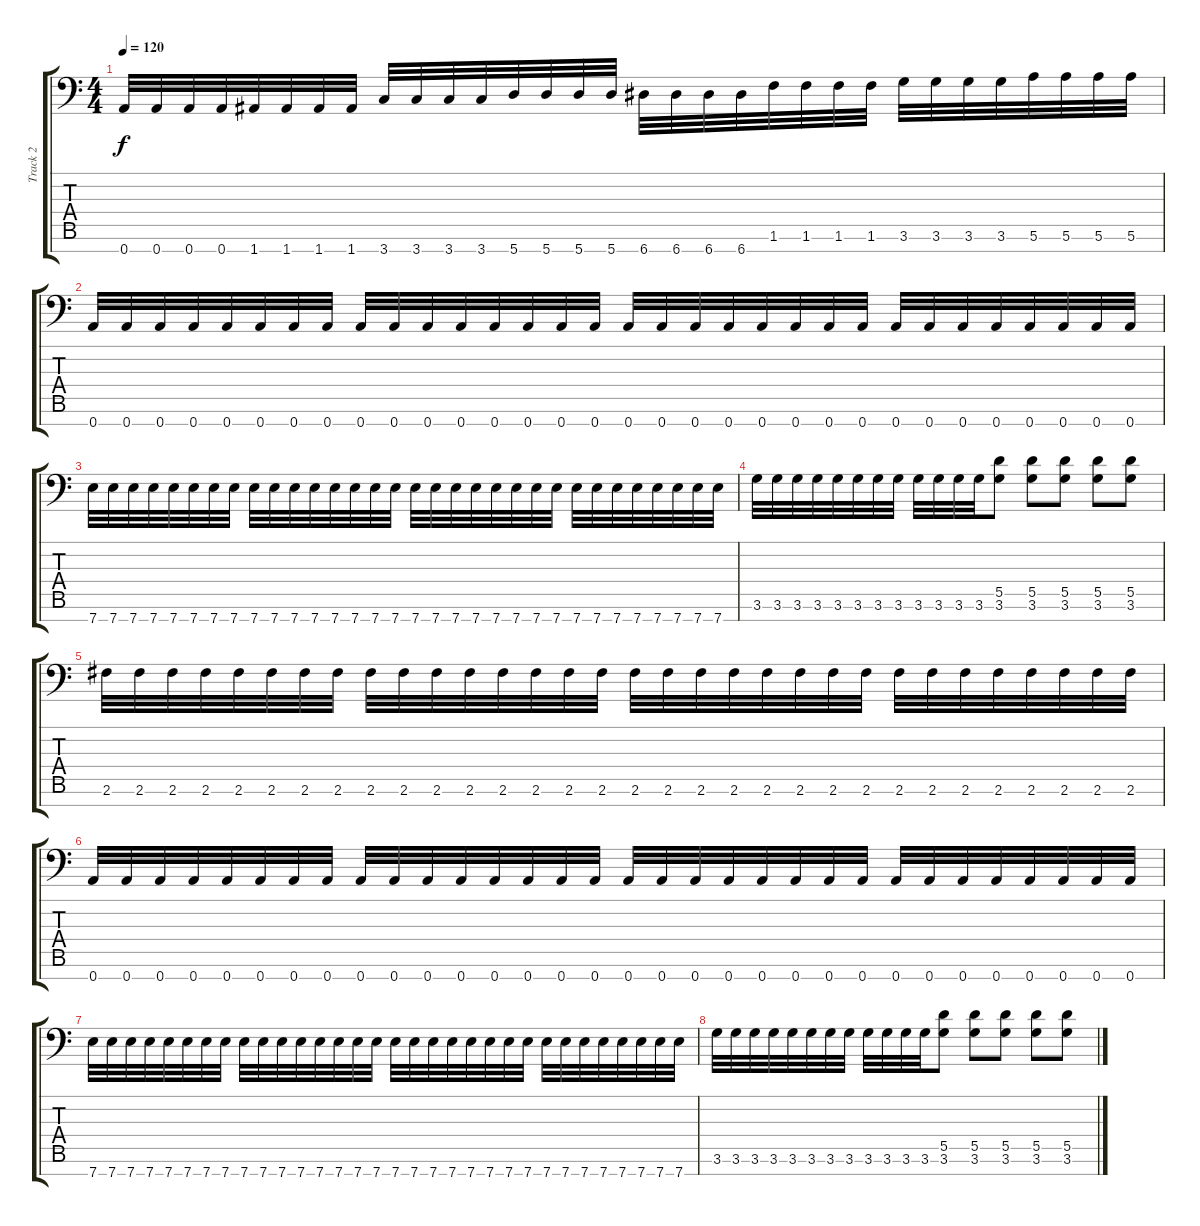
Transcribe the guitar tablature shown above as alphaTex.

\track ("Track 2" "Track 2") {instrument distortionguitar}
\staff {score tabs}
\tuning (E4 B3 G3 D3 A2 E2 A1) {hide}
\ts (4 4)
\tempo 120
\clef f4
\ks c
0.7.32{dy f} 0.7.32 0.7.32 0.7.32 1.7.32 1.7.32 1.7.32 1.7.32 3.7.32 3.7.32 3.7.32 3.7.32 5.7.32 5.7.32 5.7.32 5.7.32 6.7.32 6.7.32 6.7.32 6.7.32 1.6.32 1.6.32 1.6.32 1.6.32 3.6.32 3.6.32 3.6.32 3.6.32 5.6.32 5.6.32 5.6.32 5.6.32 |
0.7.32 0.7.32 0.7.32 0.7.32 0.7.32 0.7.32 0.7.32 0.7.32 0.7.32 0.7.32 0.7.32 0.7.32 0.7.32 0.7.32 0.7.32 0.7.32 0.7.32 0.7.32 0.7.32 0.7.32 0.7.32 0.7.32 0.7.32 0.7.32 0.7.32 0.7.32 0.7.32 0.7.32 0.7.32 0.7.32 0.7.32 0.7.32 |
7.7.32 7.7.32 7.7.32 7.7.32 7.7.32 7.7.32 7.7.32 7.7.32 7.7.32 7.7.32 7.7.32 7.7.32 7.7.32 7.7.32 7.7.32 7.7.32 7.7.32 7.7.32 7.7.32 7.7.32 7.7.32 7.7.32 7.7.32 7.7.32 7.7.32 7.7.32 7.7.32 7.7.32 7.7.32 7.7.32 7.7.32 7.7.32 |
3.6.32 3.6.32 3.6.32 3.6.32 3.6.32 3.6.32 3.6.32 3.6.32 3.6.32 3.6.32 3.6.32 3.6.32 (5.5 3.6).8 (5.5 3.6).8 (5.5 3.6).8 (5.5 3.6).8 (5.5 3.6).8 |
2.6.32 2.6.32 2.6.32 2.6.32 2.6.32 2.6.32 2.6.32 2.6.32 2.6.32 2.6.32 2.6.32 2.6.32 2.6.32 2.6.32 2.6.32 2.6.32 2.6.32 2.6.32 2.6.32 2.6.32 2.6.32 2.6.32 2.6.32 2.6.32 2.6.32 2.6.32 2.6.32 2.6.32 2.6.32 2.6.32 2.6.32 2.6.32 |
0.7.32 0.7.32 0.7.32 0.7.32 0.7.32 0.7.32 0.7.32 0.7.32 0.7.32 0.7.32 0.7.32 0.7.32 0.7.32 0.7.32 0.7.32 0.7.32 0.7.32 0.7.32 0.7.32 0.7.32 0.7.32 0.7.32 0.7.32 0.7.32 0.7.32 0.7.32 0.7.32 0.7.32 0.7.32 0.7.32 0.7.32 0.7.32 |
7.7.32 7.7.32 7.7.32 7.7.32 7.7.32 7.7.32 7.7.32 7.7.32 7.7.32 7.7.32 7.7.32 7.7.32 7.7.32 7.7.32 7.7.32 7.7.32 7.7.32 7.7.32 7.7.32 7.7.32 7.7.32 7.7.32 7.7.32 7.7.32 7.7.32 7.7.32 7.7.32 7.7.32 7.7.32 7.7.32 7.7.32 7.7.32 |
3.6.32 3.6.32 3.6.32 3.6.32 3.6.32 3.6.32 3.6.32 3.6.32 3.6.32 3.6.32 3.6.32 3.6.32 (5.5 3.6).8 (5.5 3.6).8 (5.5 3.6).8 (5.5 3.6).8 (5.5 3.6).8
